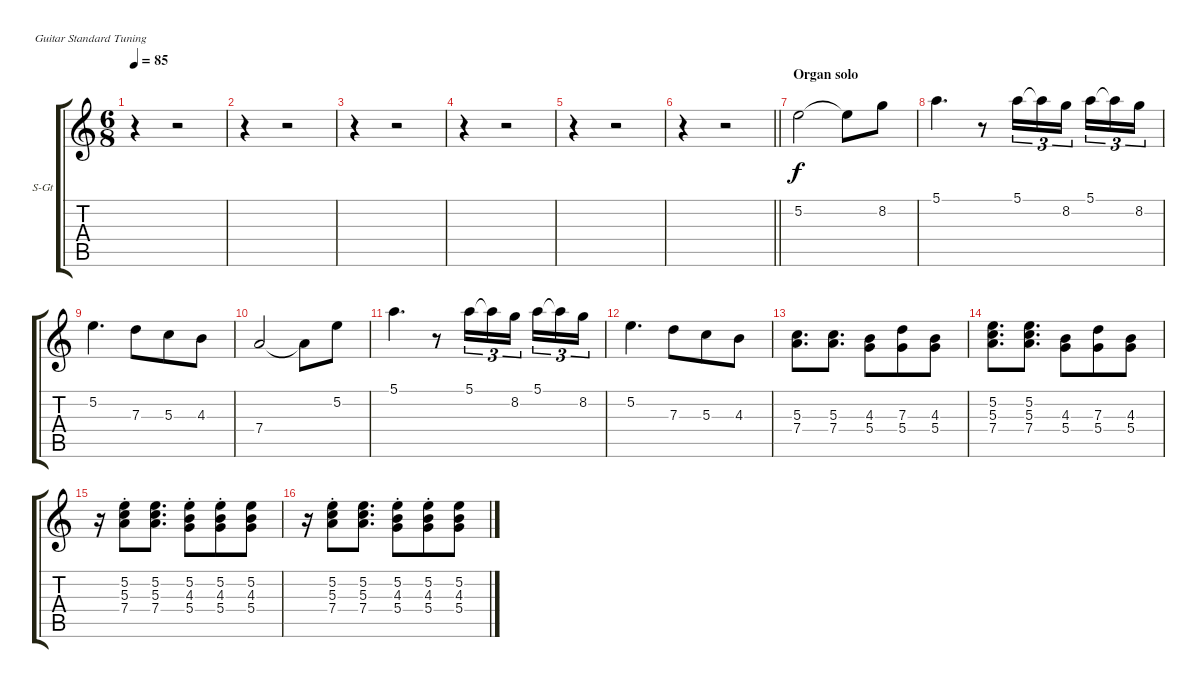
\bracketExtendMode groupsimilarinstruments
\firstSystemTrackNameOrientation horizontal
\otherSystemsTrackNameOrientation horizontal
\track ("Hammond Organ" "S-Gt") {instrument rockorgan}
\staff {score tabs}
\tuning (E4 B3 G3 D3 A2 E2)
\displaytranspose 12
\ts (6 8)
\tempo 85
\clef g2
\ks c
r.4{dy f} r.2 |
r.4 r.2 |
r.4 r.2 |
r.4 r.2 |
r.4 r.2 |
\barLineRight lightlight
r.4 r.2 |
\section ("" "Organ solo")
5.2.2 5.2{t}.8 8.2.8 |
5.1.4{d} r.8 5.1.16{tu (3 2)} 5.1{t}.16{tu (3 2)} 8.2.16{tu (3 2)} 5.1.16{tu (3 2)} 5.1{t}.16{tu (3 2)} 8.2.16{tu (3 2)} |
5.2.4{d} 7.3.8 5.3.8 4.3.8 |
7.4.2 7.4{t}.8 5.2.8 |
5.1.4{d} r.8 5.1.16{tu (3 2)} 5.1{t}.16{tu (3 2)} 8.2.16{tu (3 2)} 5.1.16{tu (3 2)} 5.1{t}.16{tu (3 2)} 8.2.16{tu (3 2)} |
5.2.4{d} 7.3.8 5.3.8 4.3.8 |
(5.3 7.4).8{d} (5.3 7.4).8{d} (4.3 5.4).8 (7.3 5.4).8 (4.3 5.4).8 |
(5.2 5.3 7.4).8{d} (5.2 5.3 7.4).8{d} (4.3 5.4).8 (7.3 5.4).8 (4.3 5.4).8 |
r.16 (5.2{st} 5.3{st} 7.4{st}).8 (5.2 5.3 7.4).8{d} (5.2{st} 4.3{st} 5.4{st}).8 (5.2{st} 4.3{st} 5.4{st}).8 (5.2 4.3 5.4).8 |
r.16 (5.2{st} 5.3{st} 7.4{st}).8 (5.2 5.3 7.4).8{d} (5.2{st} 4.3{st} 5.4{st}).8 (5.2{st} 4.3{st} 5.4{st}).8 (5.2 4.3 5.4).8
